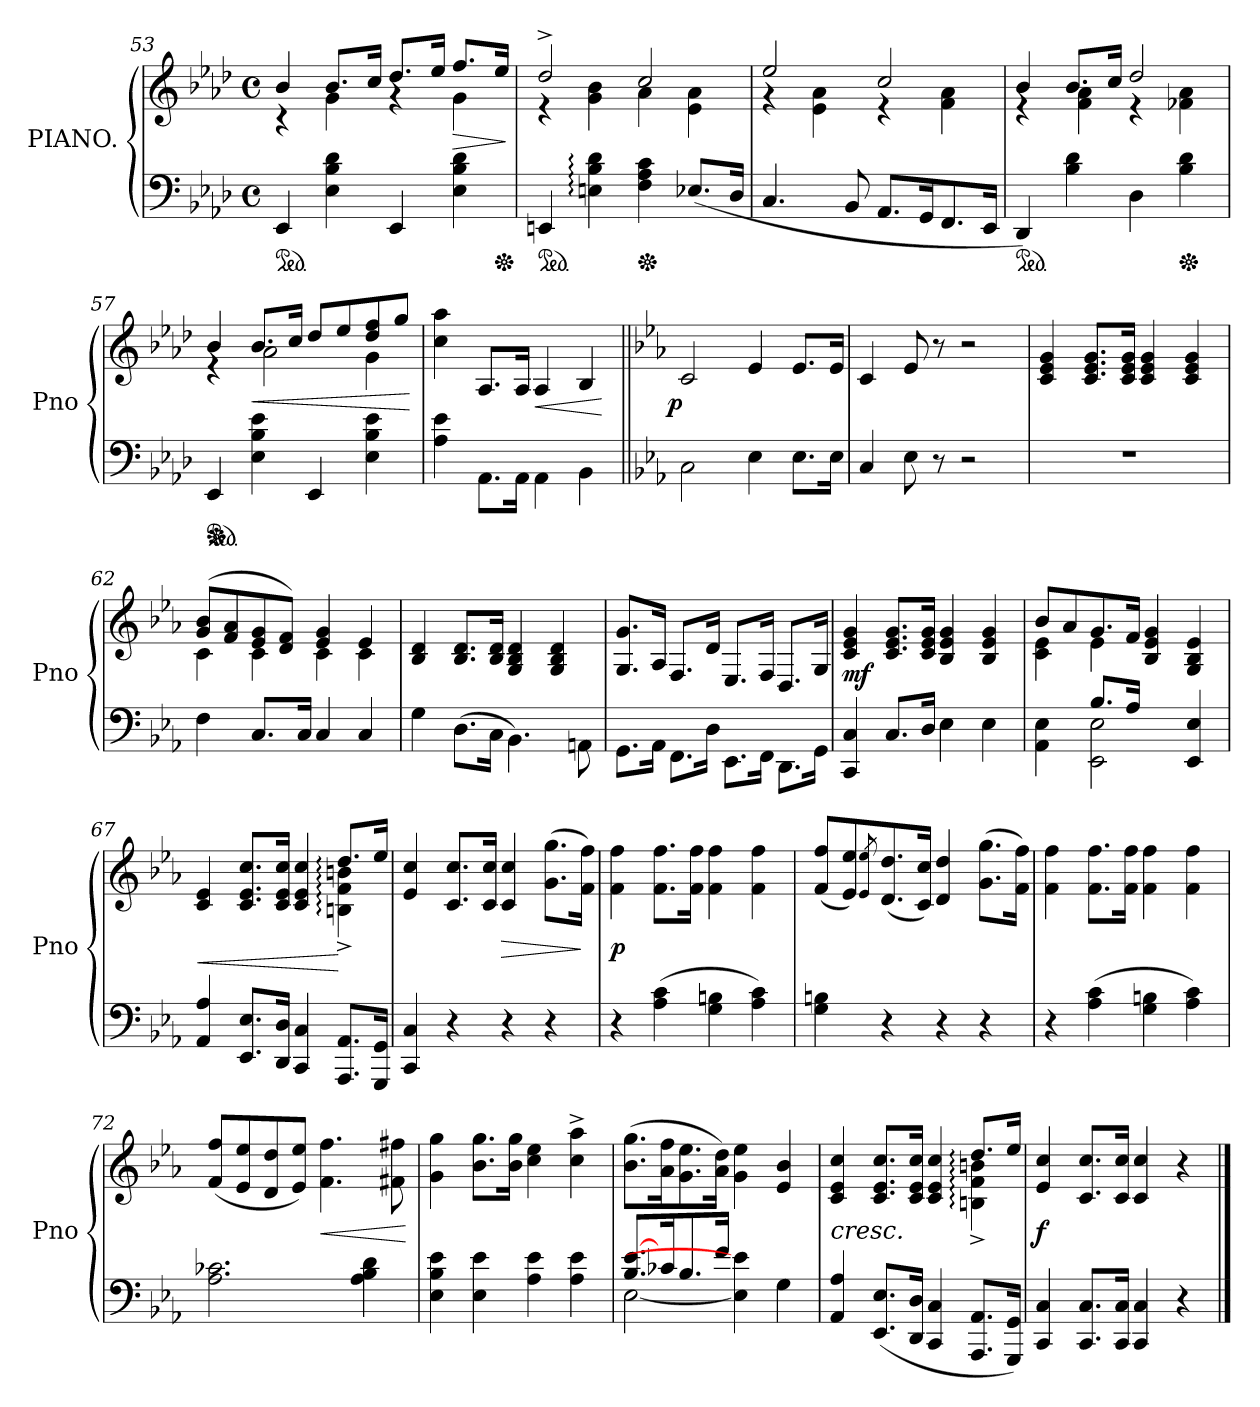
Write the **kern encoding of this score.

**kern	**kern	**dynam
*part1	*part1	*part1
*staff2	*staff1	*staff1/2
*I"PIANO.	*	*
*I'Pno	*	*
*clefF4	*clefG2	*
*k[b-e-a-d-]	*k[b-e-a-d-]	*
*M4/4	*M4/4	*
*met(c)	*met(c)	*
=53	=53	=53
*	*^	*
*ped	*	*	*
4EE-	4b-	4rc	.
4E- 4B- 4d-	8.b-L	4g	.
.	16ccJk	.	.
4EE-	8.dd-L	4rg	.
.	16ee-Jk	.	.
4E- 4B- 4d-	8.ffL	4g	>
*Xped	*	*	*
.	16ee-Jk	.	.
*	*v	*v	*
.	.	]
=54	=54	=54
*	*^	*
*ped	*	*	*
4EEn	2dd-^>	4re	.
4En: 4B-: 4d-:	.	4g 4b-	.
*Xped	*	*	*
4F 4A- 4c	2cc	4a-	.
(<8.E-X/L	.	4e- 4a-	.
16D-Jk	.	.	.
=55	=55	=55	=55
4.C	2ee-	4rg	.
.	.	4e- 4a-	.
8BB-	.	.	.
8.AA-L	2cc	4re	.
16GGK	.	.	.
8.FF	.	4f 4a-	.
16EE-Jk	.	.	.
=56	=56	=56	=56
*ped	*	*	*
4DD-)	4b-	4re	.
4B- 4d-	8.b-L	4f 4a-	.
.	16ccJk	.	.
4D-	2dd-	4re	.
*Xped	*	*	*
4B- 4d-	.	4f-X 4a-	.
=57	=57	=57	=57
*ped	*	*	*
*Xped	*	*	*
4EE-	4b-	4re	.
4E- 4B- 4e-	8.b-L	2a-	<
.	16ccJk	.	.
4EE-	8dd-L	.	.
.	8ee-	.	.
4E- 4B- 4e-	8dd- 8ff	4g	.
.	8ggJ	.	.
*	*v	*v	*
.	.	[
=58	=58	=58
4A- 4e-	4cc 4aa-	.
8.AA-\L	8.A-/L	.
16AA-\Jk	16A-/Jk	.
4AA-\	4A-/	<
4BB-\	4B-/	.
.	.	[
=59||	=59||	=59||
*k[b-e-a-]	*k[b-e-a-]	*
!	!	!LO:DY:rj
2C\	2c/	p
4E-	4e-	.
8.E-L	8.e-L	.
16E-Jk	16e-Jk	.
=60	=60	=60
4C	4c	.
8E-	8e-	.
8r	8r	.
2r	2r	.
=61	=61	=61
1rF	4c 4e- 4g	.
.	8.c 8.e- 8.gL	.
.	16c 16e- 16gJk	.
.	4c 4e- 4g	.
.	4c 4e- 4g	.
=62	=62	=62
*	*^	*
4F	(>8g 8b-L	4c	.
.	8f 8a-	.	.
8.CL	8e- 8g	4c	.
.	8d 8fJ)	.	.
16CJk	.	.	.
4C	4e- 4g	4c	.
4C	4e-	4c	.
=63	=63	=63	=63
!	!LO:TX:c:i:t=cresc.	!	!
*	*v	*v	*
4G	4B- 4d	.
(>8.D\L	8.B- 8.dL	.
16CJk	16B- 16dJk	.
4.BB-\)	4G/ 4B-/ 4d/	.
.	4G/ 4B-/ 4d/	.
8AAn\	.	.
=64	=64	=64
8.GG\L	8.G/ 8.g/L	.
16AA-\Jk	16A-/Jk	.
8.FF\L	8.F/L	.
16D\Jk	16d/Jk	.
8.EE-\L	8.E-/L	.
16FF\Jk	16F/Jk	.
8.DD\L	8.D/L	.
16GG\Jk	16G/Jk	.
=65	=65	=65
4CC 4C	4c 4e- 4g	mf
8.CL	8.c 8.e- 8.gL	.
16DJk	16c 16e- 16gJk	.
4E-	4B- 4e- 4g	.
4E-	4B- 4e- 4g	.
=66	=66	=66
*^	*^	*
4ryy	4AA-\ 4E-\	8b-L	4c 4e-	.
.	.	8a-	.	.
8.B-L	2EE- 2E-	8.g	4e-	.
16A-Jk	.	16fJk	.	.
2rcyy	.	4B-/ 4e-/ 4g/	2ryy	.
.	4EE- 4E-	4G/ 4B-/ 4e-/	.	.
*v	*v	*	*	*
=67	=67	=67	=67
4AA-/ 4A-/	4c 4e-	2ryy	<
8.EE- 8.E-L	8.c 8.e- 8.ccL	.	.
16DD 16DJk	16c 16e- 16ccJk	.	.
4CC 4C	4c 4e- 4cc	4rAyy	.
8.AAA- 8.AA-L	8.dd:L	4Bn:^< 4f:^< 4bn:^<	[
16GGG 16GGJk	16ee-Jk	.	.
*	*v	*v	*
=68	=68	=68
4CC 4C	4e- 4cc	.
4r	8.c 8.ccL	.
.	16c 16ccJk	.
4r	4c 4cc	>
4r	(>8.g 8.ggL	.
.	16f 16ffJk)	]
=69	=69	=69
4r	4f 4ff	p
(>4A- 4c	8.f 8.ffL	.
.	16f 16ffJk	.
4G 4Bn	4f 4ff	.
4A- 4c)	4f 4ff	.
=70	=70	=70
4G 4Bn	(<8f 8ffL	.
.	8e- 8ee-)	.
.	8qe-/ 8qee-/	.
4r	(<8.d 8.dd	.
.	16c 16ccJk)	.
4r	4d 4dd	.
4r	(>8.g 8.ggL	.
.	16f 16ffJk)	.
=71	=71	=71
4r	4f 4ff	.
(>4A- 4c	8.f 8.ffL	.
.	16f 16ffJk	.
4G 4Bn	4f 4ff	.
4A- 4c)	4f 4ff	.
=72	=72	=72
2.A- 2.c-X	(<8f 8ffL	.
.	8e- 8ee-	.
.	8d 8dd	.
.	8e- 8ee-J)	.
.	4.f 4.ff	<
4A- 4B- 4d	.	.
.	8f#X 8ff#X	.
.	.	[
=73	=73	=73
4E- 4B- 4e-	4g 4gg	.
4E- 4e-	8.b- 8.ggL	.
.	16b- 16ggJk	.
4A- 4e-	4cc 4ee-	.
4A- 4e-	4cc^< 4aa-^<	.
=74	=74	=74
*^	*	*
8.B- [<8.e-L	[2E-	(>8.b- 8.ggL	.
16c-XK	.	16a- 16ffK	.
8.B-	.	8.g 8.ee-	.
16fJk	.	16a- 16ddJk)	.
2ryy	4E-] 4e-]	4g 4ee-	.
.	4G	4e- 4b-	.
=75	=75	=75	=75
*	*	*^	*
!	!	!LO:TX:c:i:t=cresc.	!	!
*v	*v	*	*	*
4AA-/ 4A-/	4c 4e- 4cc	2ryy	.
(<8.EE- 8.E-L	8.c 8.e- 8.ccL	.	.
16DD 16DJk	16c 16e- 16ccJk	.	.
4CC 4C	4c 4e- 4cc	4rAyy	.
8.AAA- 8.AA-L	8.dd:L	4Bn:^< 4f:^< 4bn:^<	.
16GGG 16GGJk)	16ee-Jk	.	.
*	*v	*v	*
=76	=76	=76
4CC 4C	4e- 4cc	f
8.CC 8.CL	8.c 8.ccL	.
16CC 16CJk	16c 16ccJk	.
4CC 4C	4c 4cc	.
4r	4r	.
==	==	==
*-	*-	*-
